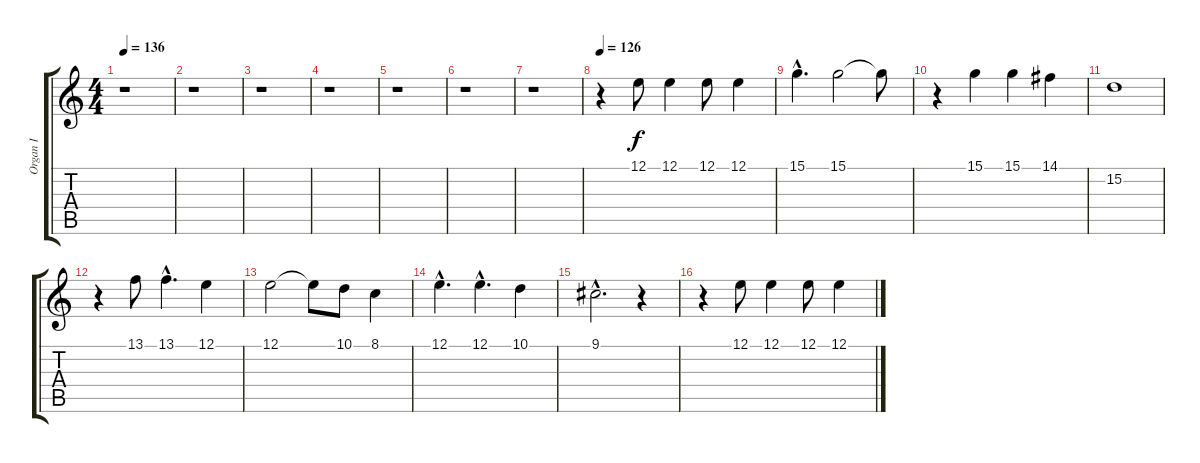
\track ("Organ I" "Organ I") {instrument churchorgan}
\staff {score tabs}
\tuning (E4 B3 G3 D3 A2 E2) {hide}
\ts (4 4)
\tempo 136
\clef g2
\ks c
r.1{dy f} |
r.1 |
r.1 |
r.1 |
r.1 |
r.1 |
r.1 |
\tempo 126
r.4 12.1.8 12.1.4 12.1.8 12.1.4 |
15.1{hac}.4{d} 15.1.2 15.1{t}.8 |
r.4 15.1.4 15.1.4 14.1.4 |
15.2.1 |
r.4 13.1.8 13.1{hac}.4{d} 12.1.4 |
12.1.2 12.1{t}.8 10.1.8 8.1.4 |
12.1{hac}.4{d} 12.1{hac}.4{d} 10.1.4 |
9.1{hac}.2{d} r.4 |
r.4 12.1.8 12.1.4 12.1.8 12.1.4
